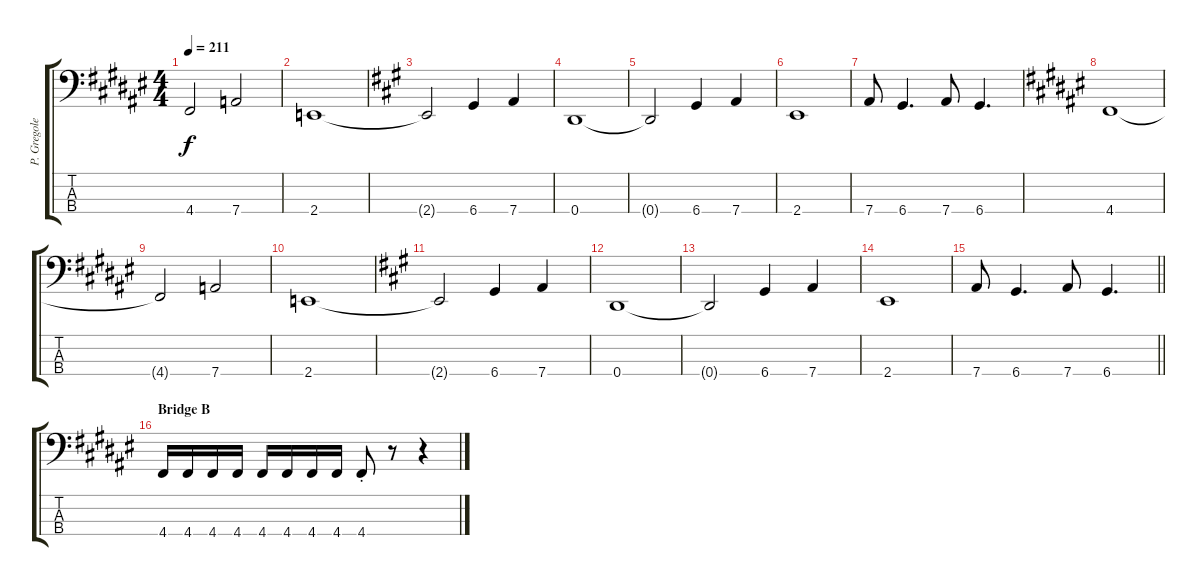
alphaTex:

\track ("P. Gregoletto" "P. Gregole") {instrument electricbassfinger}
\staff {score tabs}
\tuning (G2 D2 A1 D1) {hide}
\ts (4 4)
\tempo 211
\clef f4
\ks d#minor
4.4{t}.2{dy f} 7.4.2 |
2.4.1 |
\ks f#minor
2.4{t}.2 6.4.4 7.4.4 |
0.4.1 |
0.4{t}.2 6.4.4 7.4.4 |
2.4.1 |
7.4.8 6.4.4{d} 7.4.8 6.4.4{d} |
\ks d#minor
4.4.1 |
4.4{t}.2 7.4.2 |
2.4.1 |
\ks f#minor
2.4{t}.2 6.4.4 7.4.4 |
0.4.1 |
0.4{t}.2 6.4.4 7.4.4 |
2.4.1 |
\barLineRight lightlight
7.4.8 6.4.4{d} 7.4.8 6.4.4{d} |
\section ("" "Bridge B")
\ks d#minor
4.4.16 4.4.16 4.4.16 4.4.16 4.4.16 4.4.16 4.4.16 4.4.16 4.4{st}.8 r.8 r.4
